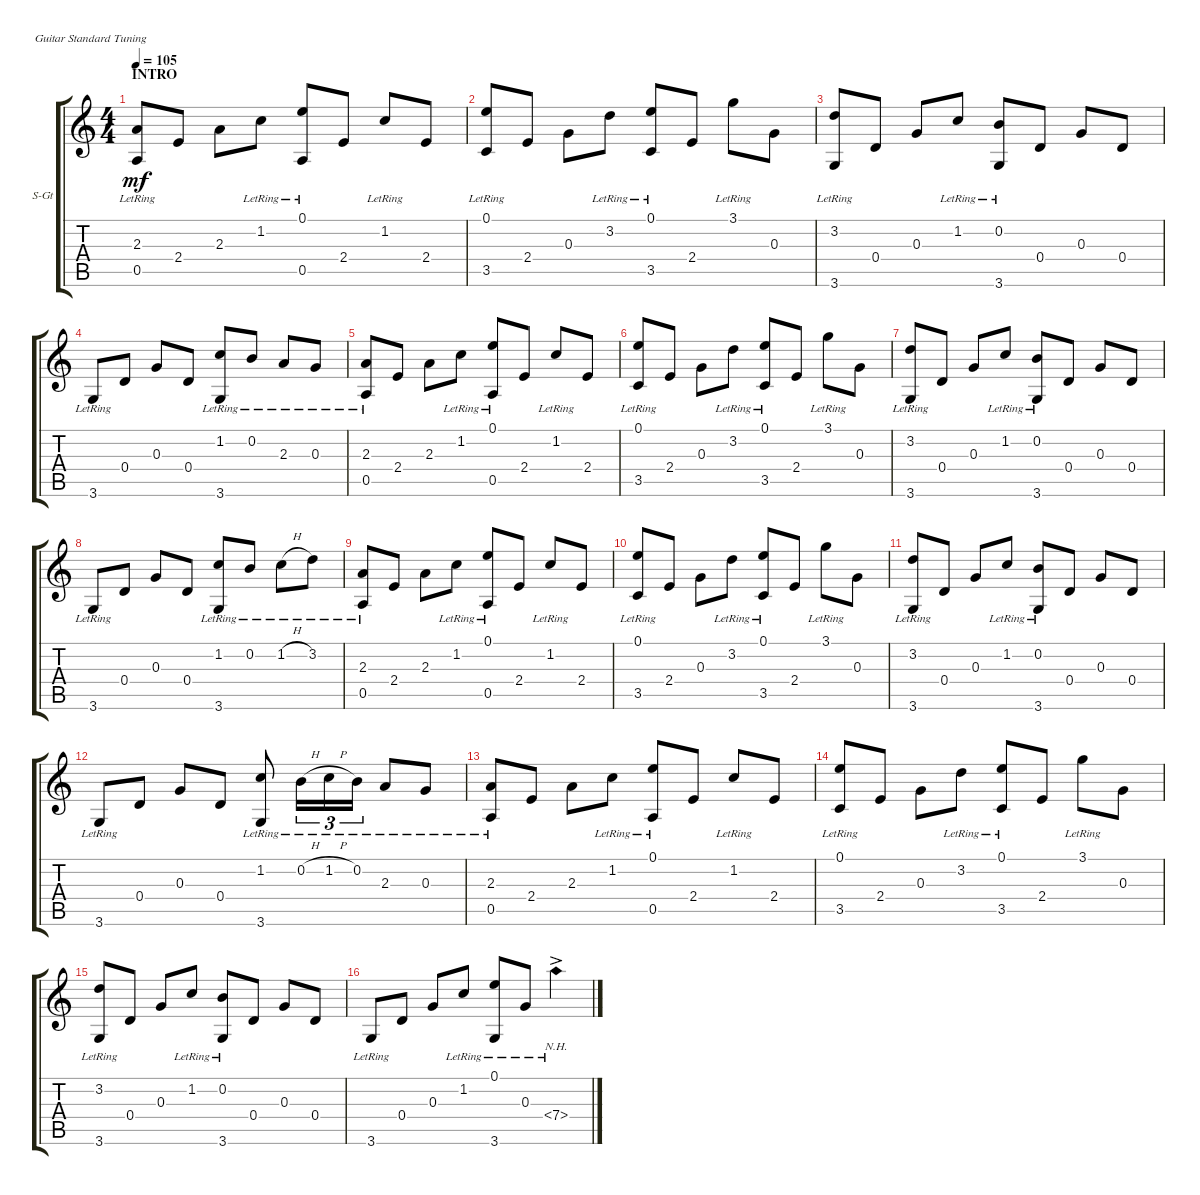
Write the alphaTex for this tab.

\defaultSystemsLayout 4
\bracketExtendMode groupsimilarinstruments
\firstSystemTrackNameOrientation horizontal
\otherSystemsTrackNameOrientation horizontal
\track ("Steel Guitar" "S-Gt") {instrument acousticguitarsteel}
\staff {score tabs}
\tuning (E4 B3 G3 D3 A2 E2)
\ts (4 4)
\section ("" "INTRO")
\tempo 105
\clef g2
\ks c
(0.5{lr} 2.3{lr}).8{dy mf instrument acousticguitarsteel} 2.4.8 2.3.8 1.2{lr}.8 (0.1{lr} 0.5{lr}).8 2.4.8 1.2{lr}.8 2.4.8 |
(0.1{lr} 3.5{lr}).8 2.4.8 0.3.8 3.2{lr}.8 (0.1{lr} 3.5{lr}).8 2.4.8 3.1{lr}.8 0.3.8 |
(3.6{lr} 3.2{lr}).8 0.4.8 0.3.8 1.2{lr}.8 (0.2{lr} 3.6{lr}).8 0.4.8 0.3.8 0.4.8 |
3.6{lr}.8 0.4.8 0.3.8 0.4.8 (1.2{lr} 3.6{lr}).8 0.2{lr}.8 2.3{lr}.8 0.3{lr}.8 |
(0.5{lr} 2.3{lr}).8 2.4.8 2.3.8 1.2{lr}.8 (0.1{lr} 0.5{lr}).8 2.4.8 1.2{lr}.8 2.4.8 |
(0.1{lr} 3.5{lr}).8 2.4.8 0.3.8 3.2{lr}.8 (0.1{lr} 3.5{lr}).8 2.4.8 3.1{lr}.8 0.3.8 |
(3.6{lr} 3.2{lr}).8 0.4.8 0.3.8 1.2{lr}.8 (0.2{lr} 3.6{lr}).8 0.4.8 0.3.8 0.4.8 |
3.6{lr}.8 0.4.8 0.3.8 0.4.8 (1.2{lr} 3.6{lr}).8 0.2{lr}.8 1.2{h lr}.8 3.2{lr}.8 |
(0.5{lr} 2.3{lr}).8 2.4.8 2.3.8 1.2{lr}.8 (0.1{lr} 0.5{lr}).8 2.4.8 1.2{lr}.8 2.4.8 |
(0.1{lr} 3.5{lr}).8 2.4.8 0.3.8 3.2{lr}.8 (0.1{lr} 3.5{lr}).8 2.4.8 3.1{lr}.8 0.3.8 |
(3.6{lr} 3.2{lr}).8 0.4.8 0.3.8 1.2{lr}.8 (0.2{lr} 3.6{lr}).8 0.4.8 0.3.8 0.4.8 |
3.6{lr}.8 0.4.8 0.3.8 0.4.8 (1.2{lr} 3.6{lr}).8 0.2{h lr}.16{tu (3 2)} 1.2{h lr}.16{tu (3 2)} 0.2{lr}.16{tu (3 2)} 2.3{lr}.8 0.3{lr}.8 |
(0.5{lr} 2.3{lr}).8 2.4.8 2.3.8 1.2{lr}.8 (0.1{lr} 0.5{lr}).8 2.4.8 1.2{lr}.8 2.4.8 |
(0.1{lr} 3.5{lr}).8 2.4.8 0.3.8 3.2{lr}.8 (0.1{lr} 3.5{lr}).8 2.4.8 3.1{lr}.8 0.3.8 |
(3.6{lr} 3.2{lr}).8 0.4.8 0.3.8 1.2{lr}.8 (0.2{lr} 3.6{lr}).8 0.4.8 0.3.8 0.4.8 |
3.6{lr}.8 0.4.8 0.3.8 1.2{lr}.8 (3.6{lr} 0.1{lr}).8 0.3{lr}.8 7.4{nh ac lr}.4
